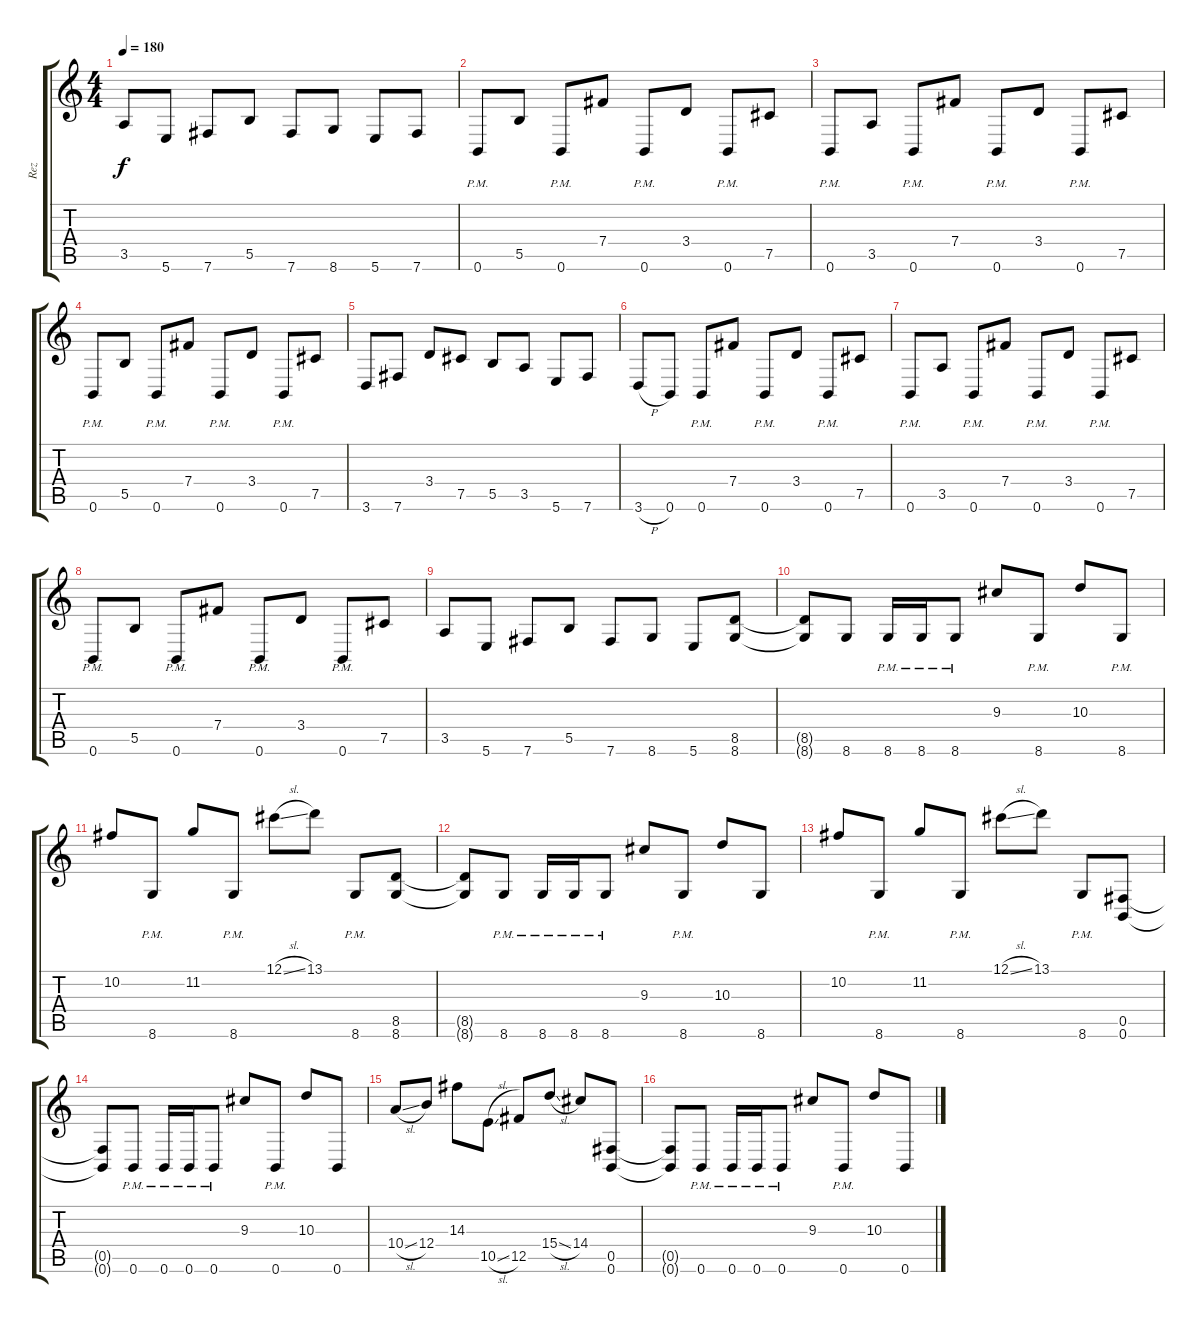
\track ("Rez" "Rez") {instrument distortionguitar}
\staff {score tabs}
\tuning (Db4 Ab3 E3 B2 Gb2 B1) {hide}
\ts (4 4)
\tempo 180
\clef g2
\ks c
3.5.8{dy f} 5.6.8 7.6.8 5.5.8 7.6.8 8.6.8 5.6.8 7.6.8 |
0.6{pm}.8 5.5.8 0.6{pm}.8 7.4.8 0.6{pm}.8 3.4.8 0.6{pm}.8 7.5.8 |
0.6{pm}.8 3.5.8 0.6{pm}.8 7.4.8 0.6{pm}.8 3.4.8 0.6{pm}.8 7.5.8 |
0.6{pm}.8 5.5.8 0.6{pm}.8 7.4.8 0.6{pm}.8 3.4.8 0.6{pm}.8 7.5.8 |
3.6.8 7.6.8 3.4.8 7.5.8 5.5.8 3.5.8 5.6.8 7.6.8 |
3.6{h}.8 0.6.8 0.6{pm}.8 7.4.8 0.6{pm}.8 3.4.8 0.6{pm}.8 7.5.8 |
0.6{pm}.8 3.5.8 0.6{pm}.8 7.4.8 0.6{pm}.8 3.4.8 0.6{pm}.8 7.5.8 |
0.6{pm}.8 5.5.8 0.6{pm}.8 7.4.8 0.6{pm}.8 3.4.8 0.6{pm}.8 7.5.8 |
3.5.8 5.6.8 7.6.8 5.5.8 7.6.8 8.6.8 5.6.8 (8.5 8.6).8 |
(8.5{t} 8.6{t}).8 8.6.8 8.6{pm}.16 8.6{pm}.16 8.6{pm}.8 9.3.8 8.6{pm}.8 10.3.8 8.6{pm}.8 |
10.2.8 8.6{pm}.8 11.2.8 8.6{pm}.8 12.1{sl}.8 13.1.8 8.6{pm}.8 (8.5 8.6).8 |
(8.5{t} 8.6{t}).8 8.6{pm}.8 8.6{pm}.16 8.6{pm}.16 8.6{pm}.8 9.3.8 8.6{pm}.8 10.3.8 8.6.8 |
10.2.8 8.6{pm}.8 11.2.8 8.6{pm}.8 12.1{sl}.8 13.1.8 8.6{pm}.8 (0.5 0.6).8 |
(0.5{t} 0.6{t}).8 0.6{pm}.8 0.6{pm}.16 0.6{pm}.16 0.6{pm}.8 9.3.8 0.6{pm}.8 10.3.8 0.6.8 |
10.4{sl}.8 12.4.8 14.3.8 10.5{sl}.8 12.5.8 15.4{sl}.8 14.4.8 (0.5 0.6).8 |
(0.5{t} 0.6{t}).8 0.6{pm}.8 0.6{pm}.16 0.6{pm}.16 0.6{pm}.8 9.3.8 0.6{pm}.8 10.3.8 0.6.8
